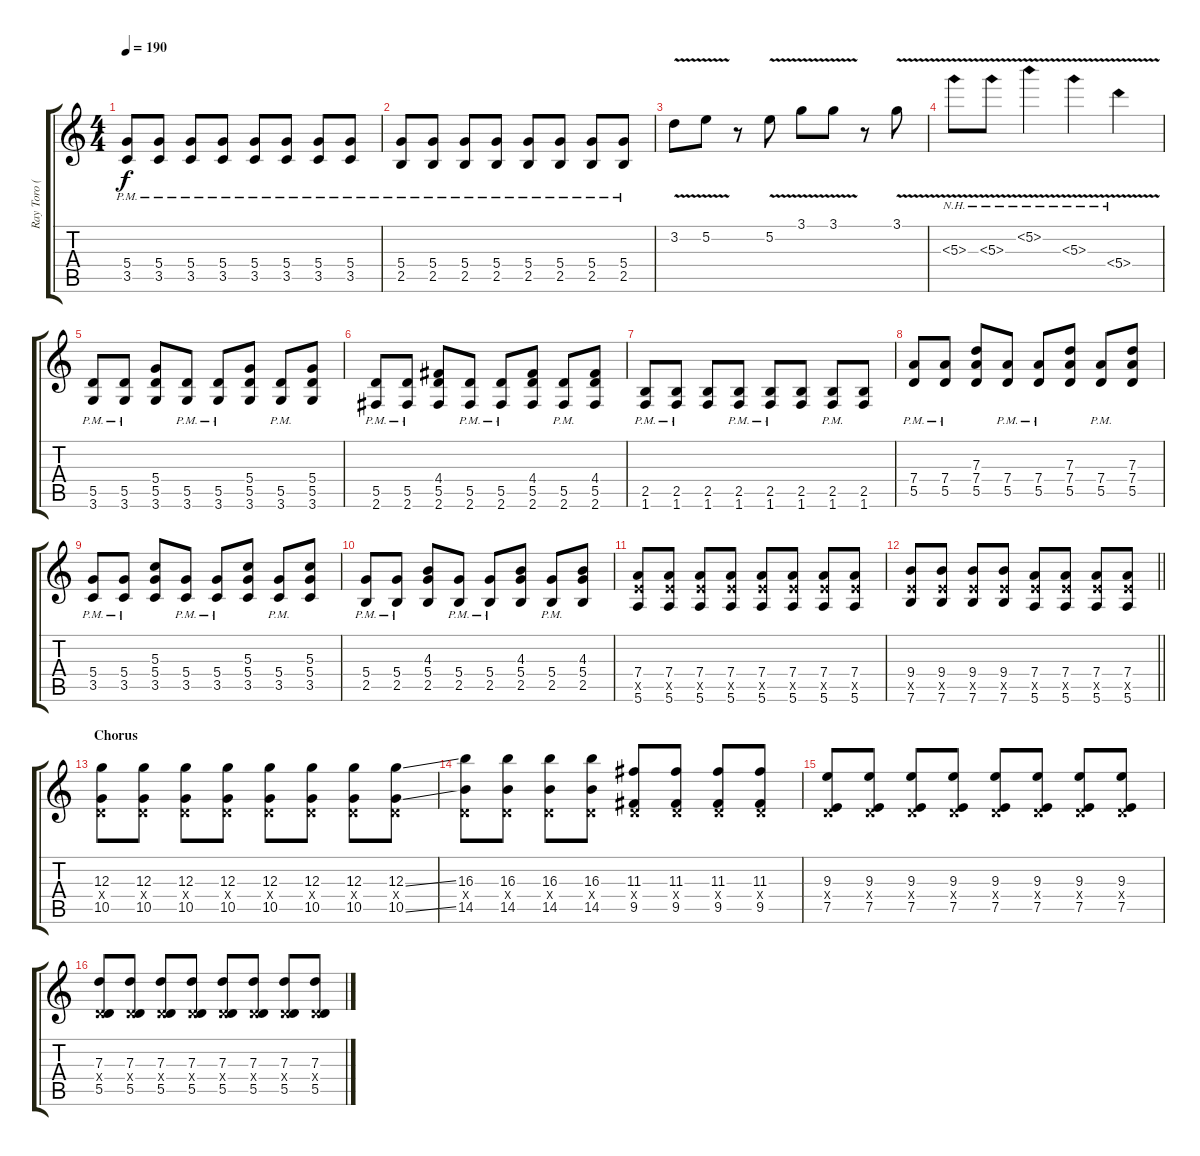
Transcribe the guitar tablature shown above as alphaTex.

\track ("Ray Toro (lead guitar)" "Ray Toro (") {instrument electricguitarmuted}
\staff {score tabs}
\tuning (E4 B3 G3 D3 A2 E2) {hide}
\ts (4 4)
\tempo 190
\clef g2
\ks c
(5.4{pm} 3.5{pm}).8{dy f} (5.4{pm} 3.5{pm}).8 (5.4{pm} 3.5{pm}).8 (5.4{pm} 3.5{pm}).8 (5.4{pm} 3.5{pm}).8 (5.4{pm} 3.5{pm}).8 (5.4{pm} 3.5{pm}).8 (5.4{pm} 3.5{pm}).8 |
(5.4{pm} 2.5{pm}).8 (5.4{pm} 2.5{pm}).8 (5.4{pm} 2.5{pm}).8 (5.4{pm} 2.5{pm}).8 (5.4{pm} 2.5{pm}).8 (5.4{pm} 2.5{pm}).8 (5.4{pm} 2.5{pm}).8 (5.4{pm} 2.5{pm}).8 |
3.2{v}.8 5.2{v}.8 r.8 5.2{v}.8 3.1{v}.8 3.1{v}.8 r.8 3.1{v}.8 |
5.3{nh v}.8 5.3{nh v}.8 5.2{nh v}.4 5.3{nh v}.4 5.4{nh v}.4 |
(5.5{pm} 3.6{pm}).8 (5.5{pm} 3.6{pm}).8 (5.4 5.5 3.6).8 (5.5{pm} 3.6{pm}).8 (5.5{pm} 3.6{pm}).8 (5.4 5.5 3.6).8 (5.5{pm} 3.6{pm}).8 (5.4 5.5 3.6).8 |
(5.5{pm} 2.6{pm}).8 (5.5{pm} 2.6{pm}).8 (4.4 5.5 2.6).8 (5.5{pm} 2.6{pm}).8 (5.5{pm} 2.6{pm}).8 (4.4 5.5 2.6).8 (5.5{pm} 2.6{pm}).8 (4.4 5.5 2.6).8 |
(2.5{pm} 1.6{pm}).8 (2.5{pm} 1.6{pm}).8 (2.5 1.6).8 (2.5{pm} 1.6{pm}).8 (2.5{pm} 1.6{pm}).8 (2.5 1.6).8 (2.5{pm} 1.6{pm}).8 (2.5 1.6).8 |
(7.4{pm} 5.5{pm}).8 (7.4{pm} 5.5{pm}).8 (7.3 7.4 5.5).8 (7.4{pm} 5.5{pm}).8 (7.4{pm} 5.5{pm}).8 (7.3 7.4 5.5).8 (7.4{pm} 5.5{pm}).8 (7.3 7.4 5.5).8 |
(5.4{pm} 3.5{pm}).8 (5.4{pm} 3.5{pm}).8 (5.3 5.4 3.5).8 (5.4{pm} 3.5{pm}).8 (5.4{pm} 3.5{pm}).8 (5.3 5.4 3.5).8 (5.4{pm} 3.5{pm}).8 (5.3 5.4 3.5).8 |
(5.4{pm} 2.5{pm}).8 (5.4{pm} 2.5{pm}).8 (4.3 5.4 2.5).8 (5.4{pm} 2.5{pm}).8 (5.4{pm} 2.5{pm}).8 (4.3 5.4 2.5).8 (5.4{pm} 2.5{pm}).8 (4.3 5.4 2.5).8 |
(7.4 7.5{x} 5.6).8 (7.4 7.5{x} 5.6).8 (7.4 7.5{x} 5.6).8 (7.4 7.5{x} 5.6).8 (7.4 7.5{x} 5.6).8 (7.4 7.5{x} 5.6).8 (7.4 7.5{x} 5.6).8 (7.4 7.5{x} 5.6).8 |
\barLineRight lightlight
(9.4 7.5{x} 7.6).8 (9.4 7.5{x} 7.6).8 (9.4 7.5{x} 7.6).8 (9.4 7.5{x} 7.6).8 (7.4 7.5{x} 5.6).8 (7.4 7.5{x} 5.6).8 (7.4 7.5{x} 5.6).8 (7.4 7.5{x} 5.6).8 |
\section ("" "Chorus")
(12.3 0.4{x} 10.5).8 (12.3 0.4{x} 10.5).8 (12.3 0.4{x} 10.5).8 (12.3 0.4{x} 10.5).8 (12.3 0.4{x} 10.5).8 (12.3 0.4{x} 10.5).8 (12.3 0.4{x} 10.5).8 (12.3{ss} 0.4{x} 10.5{ss}).8 |
(16.3 0.4{x} 14.5).8 (16.3 0.4{x} 14.5).8 (16.3 0.4{x} 14.5).8 (16.3 0.4{x} 14.5).8 (11.3 0.4{x} 9.5).8 (11.3 0.4{x} 9.5).8 (11.3 0.4{x} 9.5).8 (11.3 0.4{x} 9.5).8 |
(9.3 0.4{x} 7.5).8 (9.3 0.4{x} 7.5).8 (9.3 0.4{x} 7.5).8 (9.3 0.4{x} 7.5).8 (9.3 0.4{x} 7.5).8 (9.3 0.4{x} 7.5).8 (9.3 0.4{x} 7.5).8 (9.3 0.4{x} 7.5).8 |
(7.3 0.4{x} 5.5).8 (7.3 0.4{x} 5.5).8 (7.3 0.4{x} 5.5).8 (7.3 0.4{x} 5.5).8 (7.3 0.4{x} 5.5).8 (7.3 0.4{x} 5.5).8 (7.3 0.4{x} 5.5).8 (7.3 0.4{x} 5.5).8
